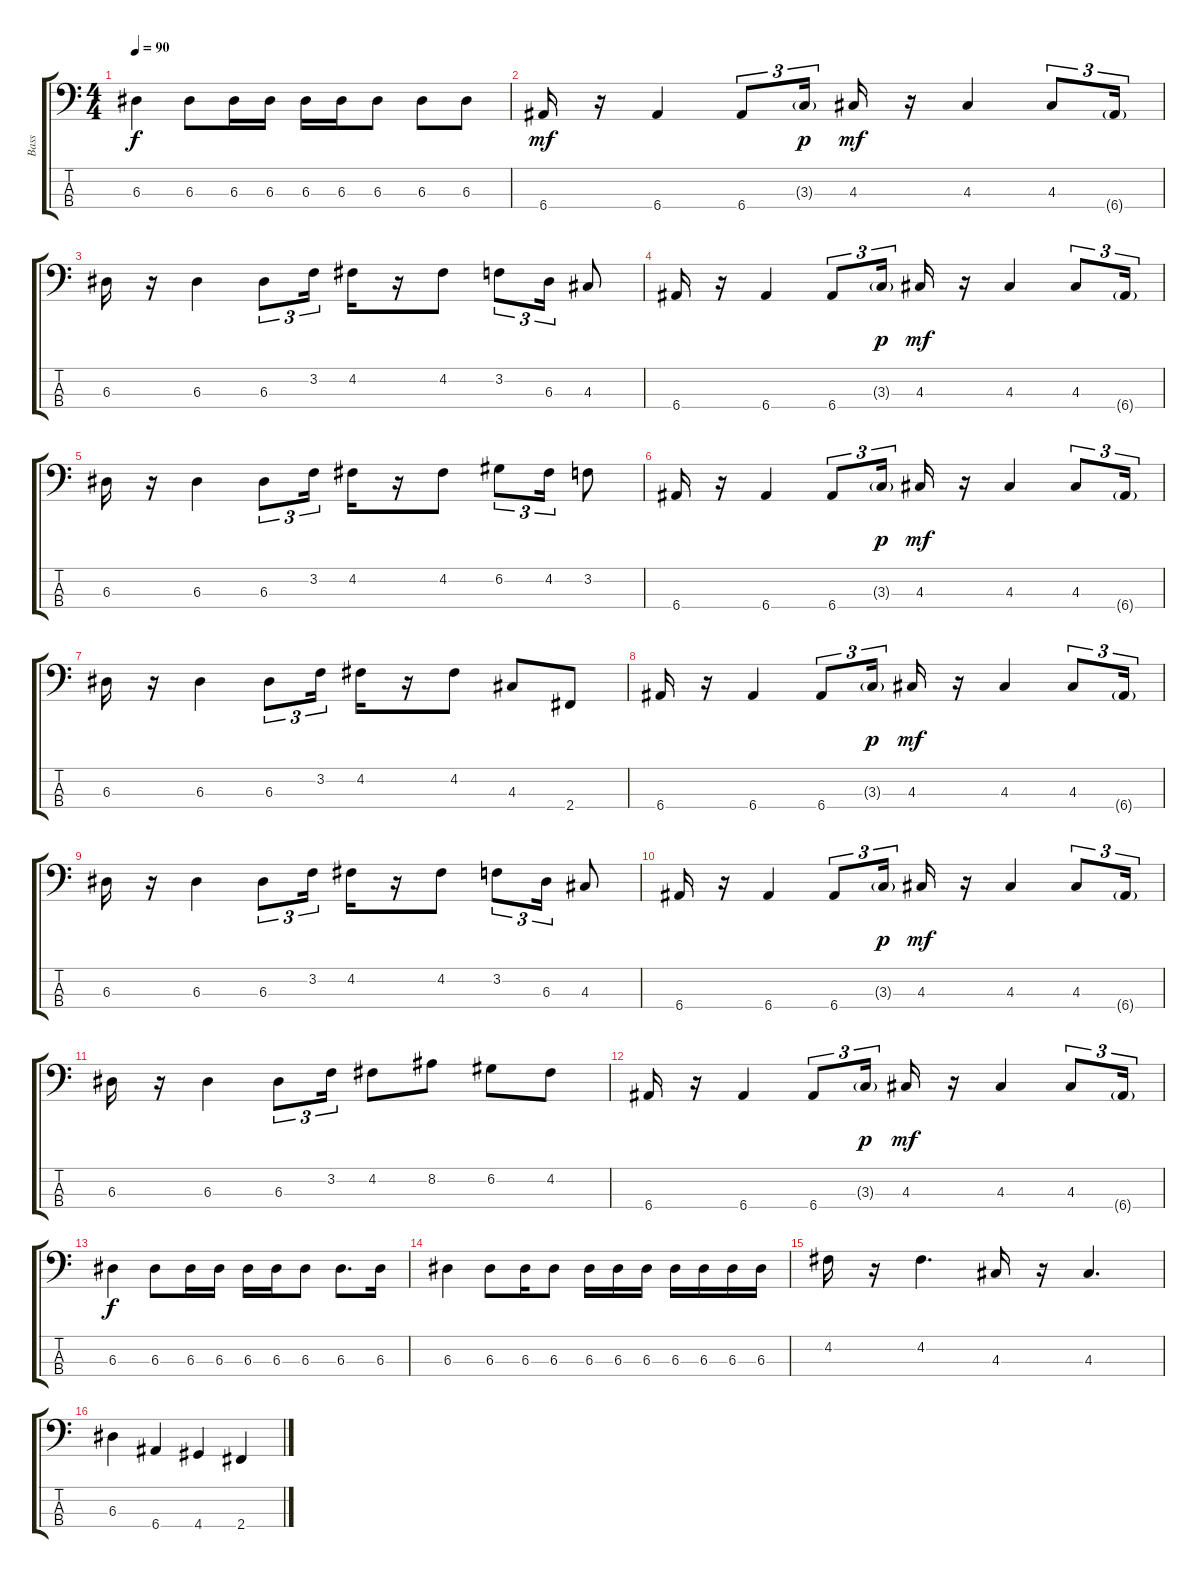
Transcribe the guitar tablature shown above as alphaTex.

\track ("Bass" "Bass") {instrument electricbassfinger}
\staff {score tabs}
\tuning (G2 D2 A1 E1) {hide}
\ts (4 4)
\tempo 90
\clef f4
\ks c
6.3.4{dy f} 6.3.8 6.3.16 6.3.16 6.3.16 6.3.16 6.3.8 6.3.8 6.3.8 |
6.4.16{dy mf} r.16 6.4.4 6.4.8{tu (3 2)} 3.3{g}.16{tu (3 2) dy p} 4.3.16{dy mf} r.16 4.3.4 4.3.8{tu (3 2)} 6.4{g}.16{tu (3 2)} |
6.3.16 r.16 6.3.4 6.3.8{tu (3 2)} 3.2.16{tu (3 2)} 4.2.16 r.16 4.2.8 3.2.8{tu (3 2)} 6.3.16{tu (3 2)} 4.3.8 |
6.4.16 r.16 6.4.4 6.4.8{tu (3 2)} 3.3{g}.16{tu (3 2) dy p} 4.3.16{dy mf} r.16 4.3.4 4.3.8{tu (3 2)} 6.4{g}.16{tu (3 2)} |
6.3.16 r.16 6.3.4 6.3.8{tu (3 2)} 3.2.16{tu (3 2)} 4.2.16 r.16 4.2.8 6.2.8{tu (3 2)} 4.2.16{tu (3 2)} 3.2.8 |
6.4.16 r.16 6.4.4 6.4.8{tu (3 2)} 3.3{g}.16{tu (3 2) dy p} 4.3.16{dy mf} r.16 4.3.4 4.3.8{tu (3 2)} 6.4{g}.16{tu (3 2)} |
6.3.16 r.16 6.3.4 6.3.8{tu (3 2)} 3.2.16{tu (3 2)} 4.2.16 r.16 4.2.8 4.3.8 2.4.8 |
6.4.16 r.16 6.4.4 6.4.8{tu (3 2)} 3.3{g}.16{tu (3 2) dy p} 4.3.16{dy mf} r.16 4.3.4 4.3.8{tu (3 2)} 6.4{g}.16{tu (3 2)} |
6.3.16 r.16 6.3.4 6.3.8{tu (3 2)} 3.2.16{tu (3 2)} 4.2.16 r.16 4.2.8 3.2.8{tu (3 2)} 6.3.16{tu (3 2)} 4.3.8 |
6.4.16 r.16 6.4.4 6.4.8{tu (3 2)} 3.3{g}.16{tu (3 2) dy p} 4.3.16{dy mf} r.16 4.3.4 4.3.8{tu (3 2)} 6.4{g}.16{tu (3 2)} |
6.3.16 r.16 6.3.4 6.3.8{tu (3 2)} 3.2.16{tu (3 2)} 4.2.8 8.2.8 6.2.8 4.2.8 |
6.4.16 r.16 6.4.4 6.4.8{tu (3 2)} 3.3{g}.16{tu (3 2) dy p} 4.3.16{dy mf} r.16 4.3.4 4.3.8{tu (3 2)} 6.4{g}.16{tu (3 2)} |
6.3.4{dy f} 6.3.8 6.3.16 6.3.16 6.3.16 6.3.16 6.3.8 6.3.8{d} 6.3.16 |
6.3.4 6.3.8 6.3.16 6.3.8 6.3.16 6.3.16 6.3.16 6.3.16 6.3.16 6.3.16 6.3.16 |
4.2.16 r.16 4.2.4{d} 4.3.16 r.16 4.3.4{d} |
6.3.4 6.4.4 4.4.4 2.4.4
